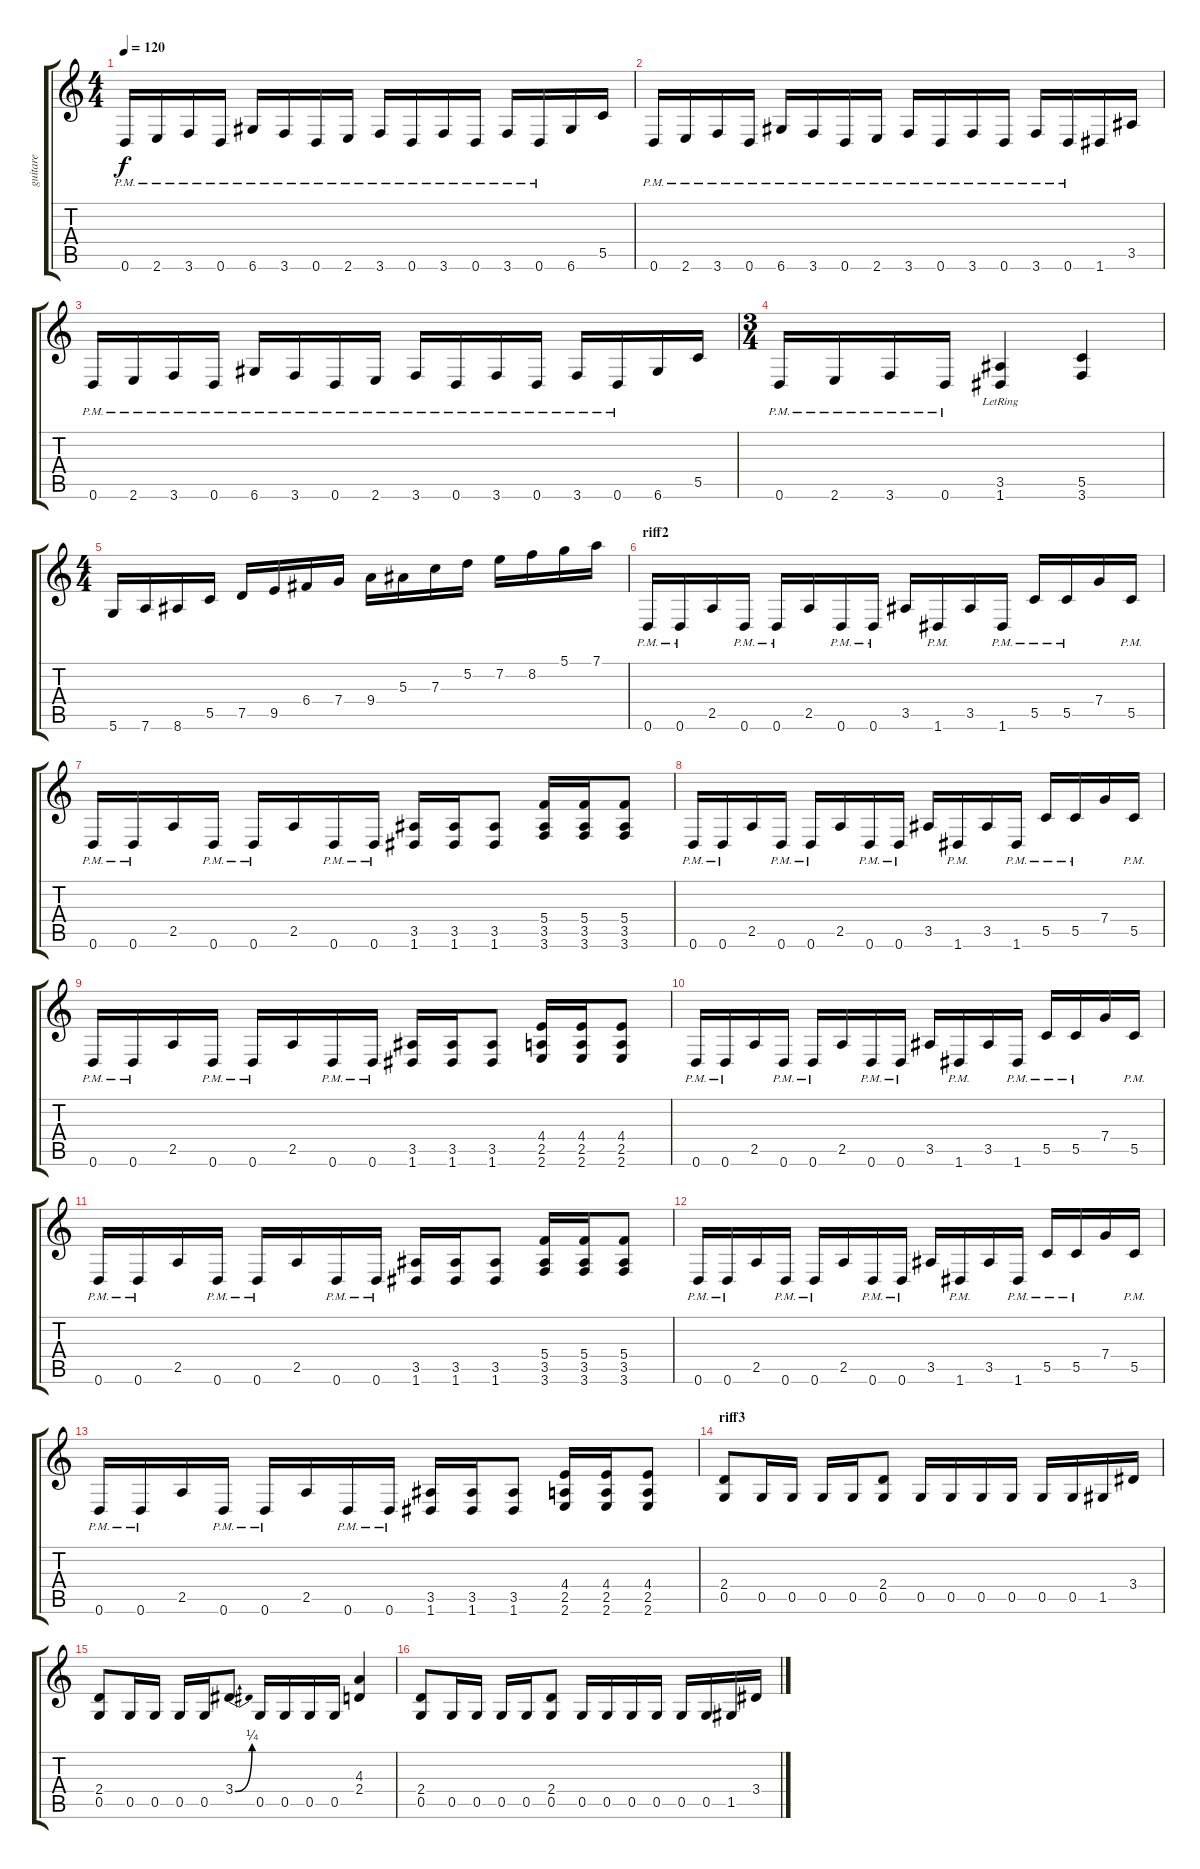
\track ("guitare" "guitare") {instrument distortionguitar}
\staff {score tabs}
\tuning (D4 A3 F3 C3 G2 D2) {hide}
\ts (4 4)
\tempo 120
\clef g2
\ks c
0.6{pm}.16{dy f} 2.6{pm}.16 3.6{pm}.16 0.6{pm}.16 6.6{pm}.16 3.6{pm}.16 0.6{pm}.16 2.6{pm}.16 3.6{pm}.16 0.6{pm}.16 3.6{pm}.16 0.6{pm}.16 3.6{pm}.16 0.6{pm}.16 6.6.16 5.5.16 |
0.6{pm}.16 2.6{pm}.16 3.6{pm}.16 0.6{pm}.16 6.6{pm}.16 3.6{pm}.16 0.6{pm}.16 2.6{pm}.16 3.6{pm}.16 0.6{pm}.16 3.6{pm}.16 0.6{pm}.16 3.6{pm}.16 0.6{pm}.16 1.6.16 3.5.16 |
0.6{pm}.16 2.6{pm}.16 3.6{pm}.16 0.6{pm}.16 6.6{pm}.16 3.6{pm}.16 0.6{pm}.16 2.6{pm}.16 3.6{pm}.16 0.6{pm}.16 3.6{pm}.16 0.6{pm}.16 3.6{pm}.16 0.6{pm}.16 6.6.16 5.5.16 |
\ts (3 4)
0.6{pm}.16 2.6{pm}.16 3.6{pm}.16 0.6{pm}.16 (3.5 1.6{lr}).4 (5.5 3.6).4 |
\ts (4 4)
5.6.16 7.6.16 8.6.16 5.5.16 7.5.16 9.5.16 6.4.16 7.4.16 9.4.16 5.3.16 7.3.16 5.2.16 7.2.16 8.2.16 5.1.16 7.1.16 |
\section ("" "riff2")
0.6{pm}.16 0.6{pm}.16 2.5.16 0.6{pm}.16 0.6{pm}.16 2.5.16 0.6{pm}.16 0.6{pm}.16 3.5.16 1.6{pm}.16 3.5.16 1.6{pm}.16 5.5{pm}.16 5.5{pm}.16 7.4.16 5.5{pm}.16 |
0.6{pm}.16 0.6{pm}.16 2.5.16 0.6{pm}.16 0.6{pm}.16 2.5.16 0.6{pm}.16 0.6{pm}.16 (3.5 1.6).16 (3.5 1.6).16 (3.5 1.6).8 (5.4 3.5 3.6).16 (5.4 3.5 3.6).16 (5.4 3.5 3.6).8 |
0.6{pm}.16 0.6{pm}.16 2.5.16 0.6{pm}.16 0.6{pm}.16 2.5.16 0.6{pm}.16 0.6{pm}.16 3.5.16 1.6{pm}.16 3.5.16 1.6{pm}.16 5.5{pm}.16 5.5{pm}.16 7.4.16 5.5{pm}.16 |
0.6{pm}.16 0.6{pm}.16 2.5.16 0.6{pm}.16 0.6{pm}.16 2.5.16 0.6{pm}.16 0.6{pm}.16 (3.5 1.6).16 (3.5 1.6).16 (3.5 1.6).8 (4.4 2.5 2.6).16 (4.4 2.5 2.6).16 (4.4 2.5 2.6).8 |
0.6{pm}.16 0.6{pm}.16 2.5.16 0.6{pm}.16 0.6{pm}.16 2.5.16 0.6{pm}.16 0.6{pm}.16 3.5.16 1.6{pm}.16 3.5.16 1.6{pm}.16 5.5{pm}.16 5.5{pm}.16 7.4.16 5.5{pm}.16 |
0.6{pm}.16 0.6{pm}.16 2.5.16 0.6{pm}.16 0.6{pm}.16 2.5.16 0.6{pm}.16 0.6{pm}.16 (3.5 1.6).16 (3.5 1.6).16 (3.5 1.6).8 (5.4 3.5 3.6).16 (5.4 3.5 3.6).16 (5.4 3.5 3.6).8 |
0.6{pm}.16 0.6{pm}.16 2.5.16 0.6{pm}.16 0.6{pm}.16 2.5.16 0.6{pm}.16 0.6{pm}.16 3.5.16 1.6{pm}.16 3.5.16 1.6{pm}.16 5.5{pm}.16 5.5{pm}.16 7.4.16 5.5{pm}.16 |
0.6{pm}.16 0.6{pm}.16 2.5.16 0.6{pm}.16 0.6{pm}.16 2.5.16 0.6{pm}.16 0.6{pm}.16 (3.5 1.6).16 (3.5 1.6).16 (3.5 1.6).8 (4.4 2.5 2.6).16 (4.4 2.5 2.6).16 (4.4 2.5 2.6).8 |
\section ("" "riff3")
(2.4 0.5).8 0.5.16 0.5.16 0.5.16 0.5.16 (2.4 0.5).8 0.5.16 0.5.16 0.5.16 0.5.16 0.5.16 0.5.16 1.5.16 3.4.16 |
(2.4 0.5).8 0.5.16 0.5.16 0.5.16 0.5.16 3.4{be (bend 0 0 60 1)}.8 0.5.16 0.5.16 0.5.16 0.5.16 (4.3 2.4).4 |
(2.4 0.5).8 0.5.16 0.5.16 0.5.16 0.5.16 (2.4 0.5).8 0.5.16 0.5.16 0.5.16 0.5.16 0.5.16 0.5.16 1.5.16 3.4.16
